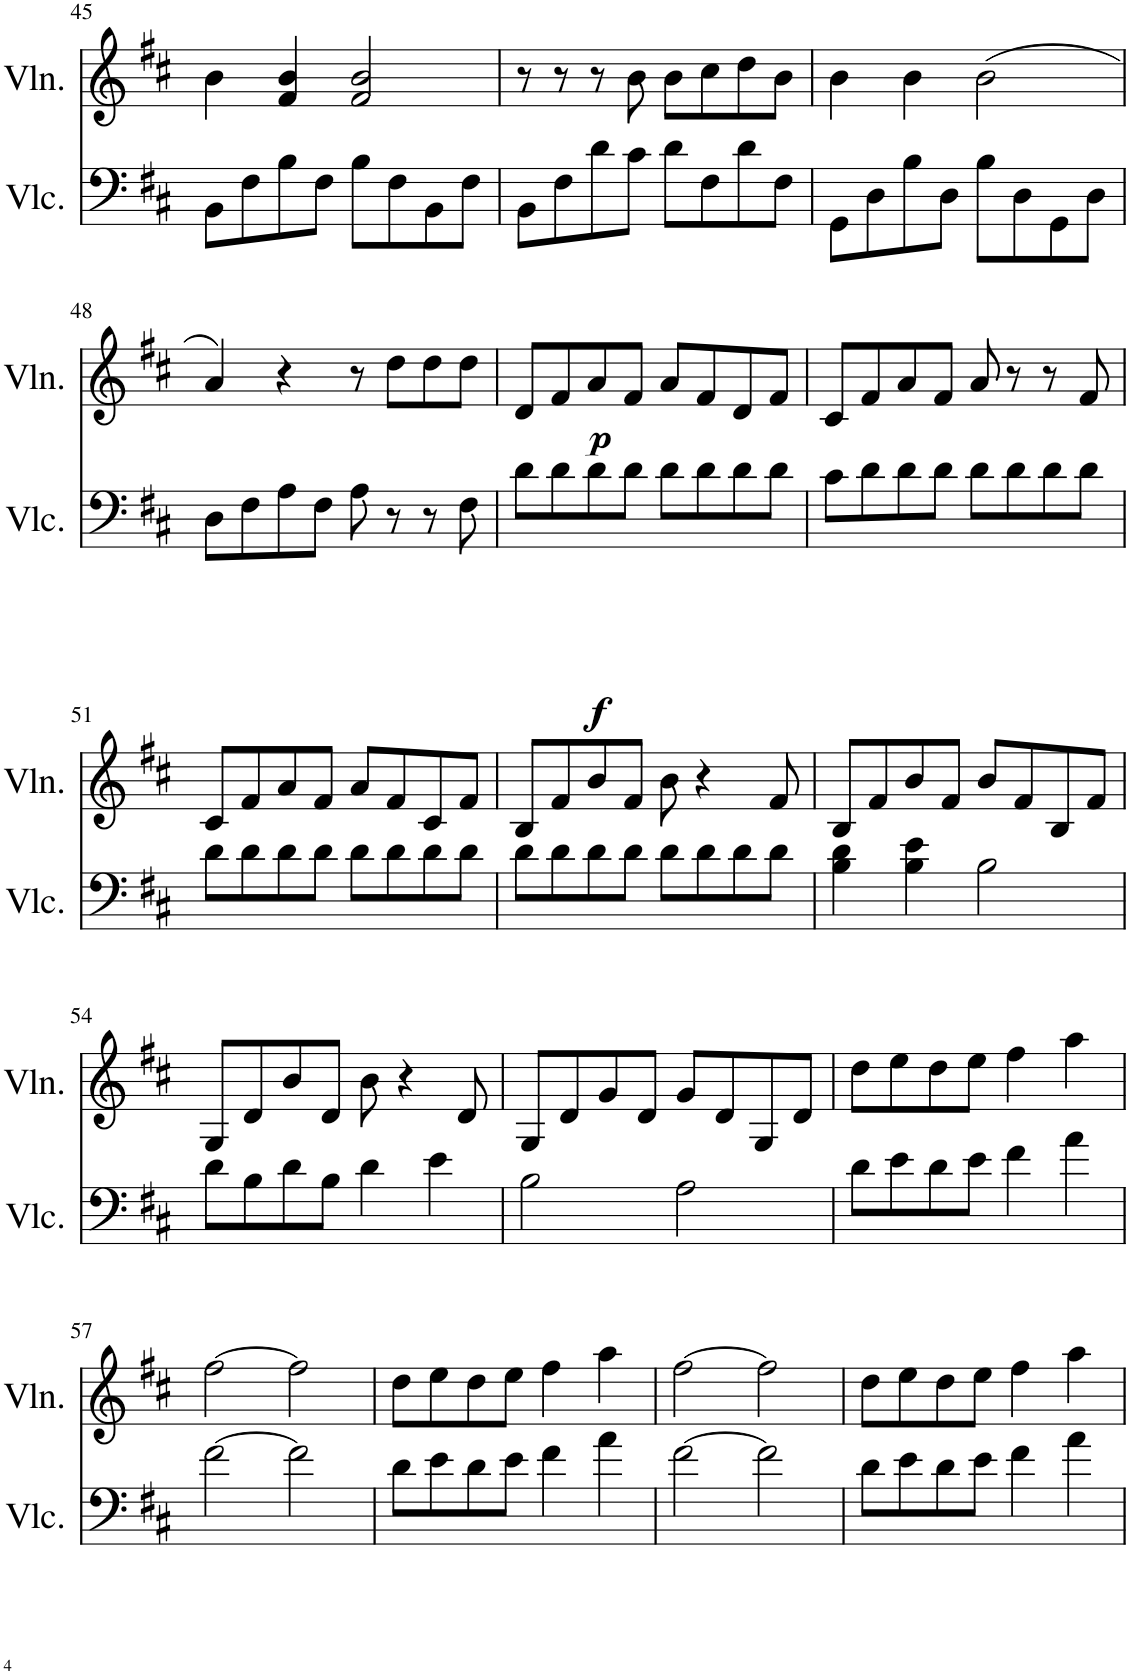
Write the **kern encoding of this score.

**kern	**dynam	**kern	**dynam
*part2	*part2	*part1	*part1
*staff2	*staff2	*staff1	*staff1
*I"Violoncello	*	*I"Violin	*
*I'Vlc.	*	*I'Vln.	*
!!LO:PB:g=z
*clefF4	*	*clefG2	*
*k[f#c#]	*	*k[f#c#]	*
*M4/4	*	*M4/4	*
=45	=45	=45	=45
8BB\L	.	4b\	.
8F#\	.	.	.
8B\	.	4f#/ 4b/	.
8F#\J	.	.	.
8B\L	.	2f#/ 2b/	.
8F#\	.	.	.
8BB\	.	.	.
8F#\J	.	.	.
=46	=46	=46	=46
8BB\L	.	8r	.
8F#\	.	8r	.
8d\	.	8r	.
8c#\J	.	8b\	.
8d\L	.	8b\L	.
8F#\	.	8cc#\	.
8d\	.	8dd\	.
8F#\J	.	8b\J	.
=47	=47	=47	=47
8GG\L	.	4b\	.
8D\	.	.	.
8B\	.	4b\	.
8D\J	.	.	.
8B\L	.	(2b\	.
8D\	.	.	.
8GG\	.	.	.
8D\J	.	.	.
!!LO:LB:g=z
=48	=48	=48	=48
8D\L	.	4a/)	.
8F#\	.	.	.
8A\	.	4r	.
8F#\J	.	.	.
8A\	.	8r	.
8r	.	8dd\L	.
8r	.	8dd\	.
8F#\	.	8dd\J	.
=49	=49	=49	=49
!	!LO:DY:b	!	!LO:DY:b
8d\L	f	8d/L	p
8d\	.	8f#/	.
8d\	.	8a/	.
8d\J	.	8f#/J	.
8d\L	.	8a/L	.
8d\	.	8f#/	.
8d\	.	8d/	.
8d\J	.	8f#/J	.
=50	=50	=50	=50
8c#\L	.	8c#/L	.
8d\	.	8f#/	.
8d\	.	8a/	.
8d\J	.	8f#/J	.
8d\L	.	8a/	.
8d\	.	8r	.
8d\	.	8r	.
8d\J	.	8f#/	.
!!LO:LB:g=z
=51	=51	=51	=51
8d\L	.	8c#/L	.
8d\	.	8f#/	.
8d\	.	8a/	.
8d\J	.	8f#/J	.
8d\L	.	8a/L	.
8d\	.	8f#/	.
8d\	.	8c#/	.
8d\J	.	8f#/J	.
=52	=52	=52	=52
8d\L	.	8B/L	.
8d\	.	8f#/	.
8d\	.	8b/	.
8d\J	.	8f#/J	.
8d\L	.	8b\	.
8d\	.	4r	.
8d\	.	.	.
8d\J	.	8f#/	.
=53	=53	=53	=53
4B\ 4d\	.	8B/L	.
.	.	8f#/	.
4B\ 4e\	.	8b/	.
.	.	8f#/J	.
2B\	.	8b/L	.
.	.	8f#/	.
.	.	8B/	.
.	.	8f#/J	.
!!LO:LB:g=z
=54	=54	=54	=54
8d\L	.	8G/L	.
8B\	.	8d/	.
8d\	.	8b/	.
8B\J	.	8d/J	.
4d\	.	8b\	.
.	.	4r	.
4e\	.	.	.
.	.	8d/	.
=55	=55	=55	=55
2B\	.	8G/L	.
.	.	8d/	.
.	.	8g/	.
.	.	8d/J	.
2A\	.	8g/L	.
.	.	8d/	.
.	.	8G/	.
.	.	8d/J	.
=56	=56	=56	=56
8d\L	.	8dd\L	.
8e\	.	8ee\	.
8d\	.	8dd\	.
8e\J	.	8ee\J	.
4f#\	.	4ff#\	.
4a\	.	4aa\	.
!!LO:LB:g=z
=57	=57	=57	=57
[2f#\	.	[2ff#\	.
2f#\]	.	2ff#\]	.
=58	=58	=58	=58
8d\L	.	8dd\L	.
8e\	.	8ee\	.
8d\	.	8dd\	.
8e\J	.	8ee\J	.
4f#\	.	4ff#\	.
4a\	.	4aa\	.
=59	=59	=59	=59
[2f#\	.	[2ff#\	.
2f#\]	.	2ff#\]	.
=60	=60	=60	=60
8d\L	.	8dd\L	.
8e\	.	8ee\	.
8d\	.	8dd\	.
8e\J	.	8ee\J	.
4f#\	.	4ff#\	.
4a\	.	4aa\	.
=	=	=	=
*-	*-	*-	*-
